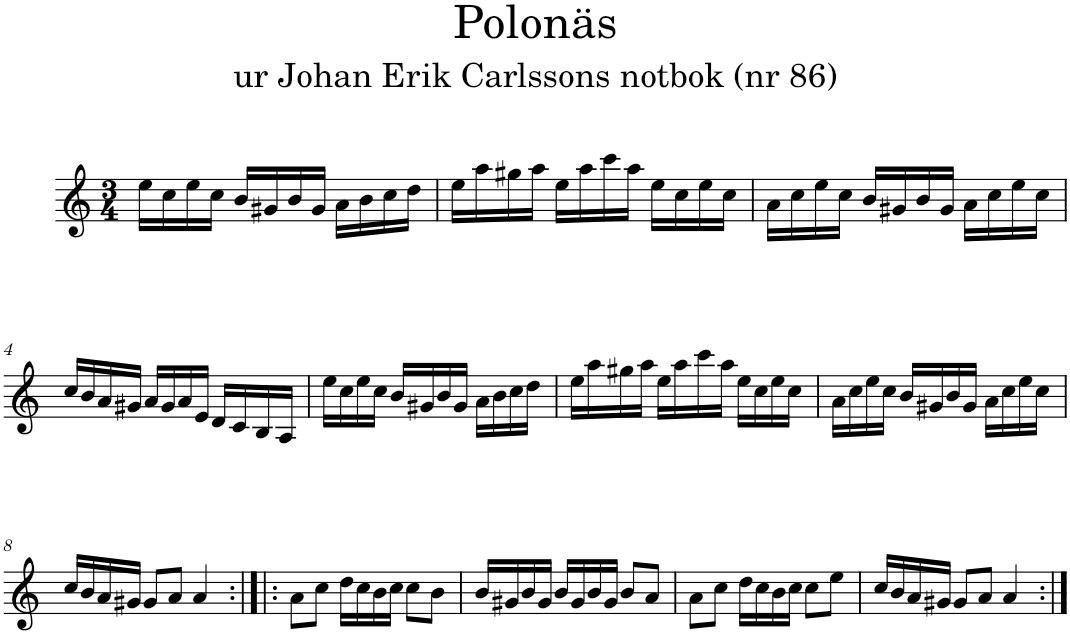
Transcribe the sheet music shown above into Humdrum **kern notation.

**kern
*part1
*staff1
*I"Piano
*I'Pno
*clefG2
*k[]
*M3/4
=1
16ee\LL
16cc\
16ee\
16cc\JJ
16b/LL
16g#X/
16b/
16g#/JJ
16a\LL
16b\
16cc\
16dd\JJ
=2
16ee\LL
16aa\
16gg#X\
16aa\JJ
16ee\LL
16aa\
16ccc\
16aa\JJ
16ee\LL
16cc\
16ee\
16cc\JJ
=3
16a\LL
16cc\
16ee\
16cc\JJ
16b/LL
16g#X/
16b/
16g#/JJ
16a\LL
16cc\
16ee\
16cc\JJ
!!LO:LB:g=z
=4
16cc/LL
16b/
16a/
16g#X/JJ
16a/LL
16g#/
16a/
16e/JJ
16d/LL
16c/
16B/
16A/JJ
=5
16ee\LL
16cc\
16ee\
16cc\JJ
16b/LL
16g#X/
16b/
16g#/JJ
16a\LL
16b\
16cc\
16dd\JJ
=6
16ee\LL
16aa\
16gg#X\
16aa\JJ
16ee\LL
16aa\
16ccc\
16aa\JJ
16ee\LL
16cc\
16ee\
16cc\JJ
=7
16a\LL
16cc\
16ee\
16cc\JJ
16b/LL
16g#X/
16b/
16g#/JJ
16a\LL
16cc\
16ee\
16cc\JJ
!!LO:LB:g=z
=8
16cc/LL
16b/
16a/
16g#X/JJ
8g#/L
8a/J
4a/
=9:|!|:
8a\L
8cc\J
16dd\LL
16cc\
16b\
16cc\JJ
8cc\L
8b\J
=10
16b/LL
16g#X/
16b/
16g#/JJ
16b/LL
16g#/
16b/
16g#/JJ
8b/L
8a/J
=11
8a\L
8cc\J
16dd\LL
16cc\
16b\
16cc\JJ
8cc\L
8ee\J
=12
16cc/LL
16b/
16a/
16g#X/JJ
8g#/L
8a/J
4a/
=:|!
*-
